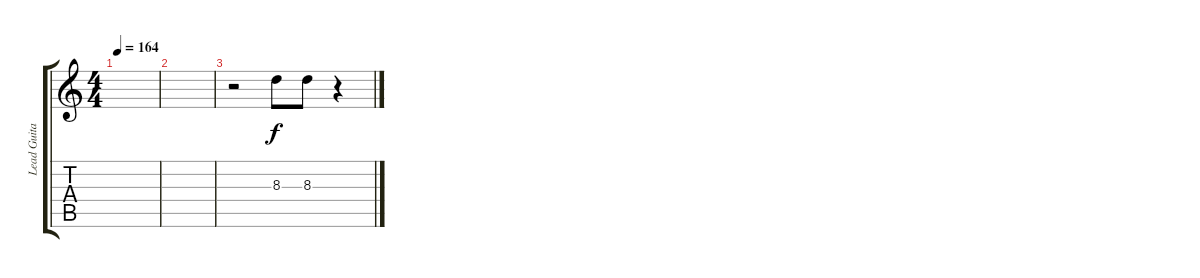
\track ("Lead Guitar - Audelio Flores, Jr" "Lead Guita") {instrument distortionguitar}
\staff {score tabs}
\tuning (Eb4 Bb3 Gb3 Db3 Ab2 Eb2) {hide}
\ts (4 4)
\tempo 164
\clef g2
\ks c
|
|
r.2 8.3.8 8.3.8 r.4
